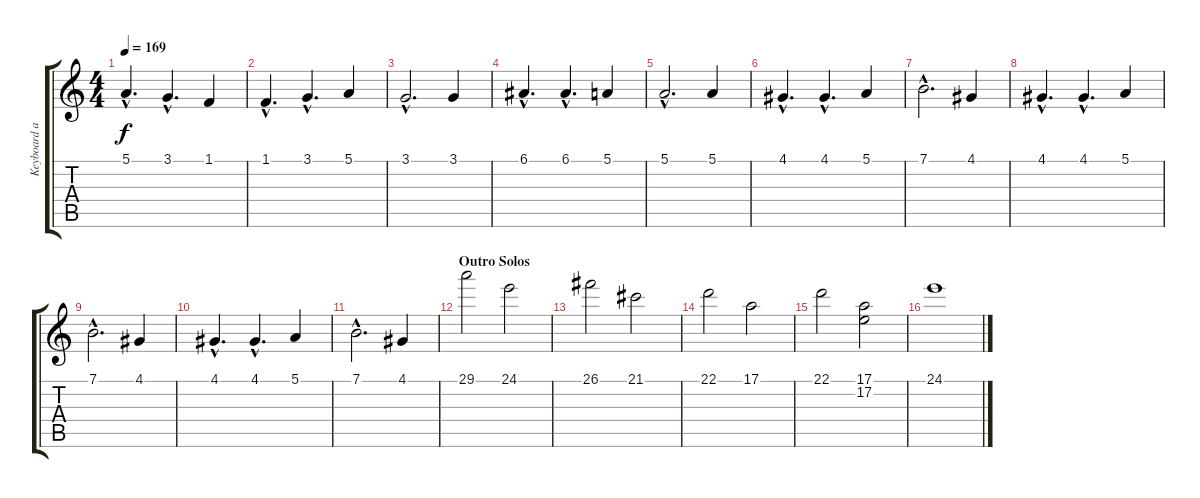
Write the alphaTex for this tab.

\track ("Keyboard and Choir" "Keyboard a") {instrument stringensemble1}
\staff {score tabs}
\tuning (E4 B3 G3 D3 A2 E2) {hide}
\ts (4 4)
\tempo 169
\clef g2
\ks c
5.1{hac}.4{d dy f} 3.1{hac}.4{d} 1.1.4 |
1.1{hac}.4{d} 3.1{hac}.4{d} 5.1.4 |
3.1{hac}.2{d} 3.1.4 |
6.1{hac}.4{d} 6.1{hac}.4{d} 5.1.4 |
5.1{hac}.2{d} 5.1.4 |
4.1{hac}.4{d} 4.1{hac}.4{d} 5.1.4 |
7.1{hac}.2{d} 4.1.4 |
4.1{hac}.4{d} 4.1{hac}.4{d} 5.1.4 |
7.1{hac}.2{d} 4.1.4 |
4.1{hac}.4{d} 4.1{hac}.4{d} 5.1.4 |
7.1{hac}.2{d} 4.1.4 |
\section ("" "Outro Solos")
29.1.2 24.1.2 |
26.1.2 21.1.2 |
22.1.2 17.1.2 |
22.1.2 (17.1 17.2).2 |
24.1.1
